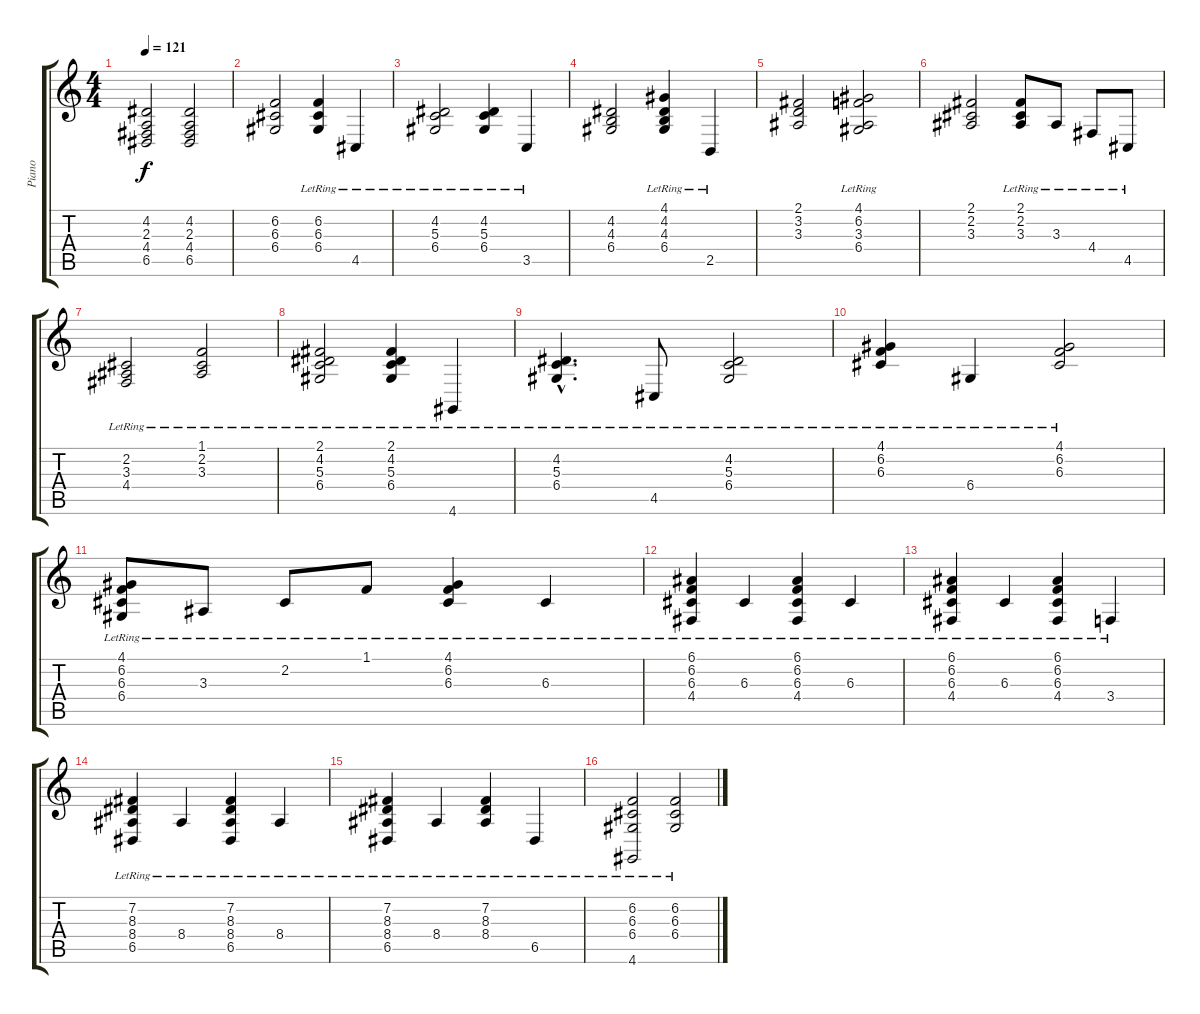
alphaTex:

\track ("Piano" "Piano") {instrument acousticgrandpiano}
\staff {score tabs}
\tuning (E4 B3 G3 D3 A2 E2) {hide}
\ts (4 4)
\tempo 121
\clef g2
\ks c
(4.2{t} 2.3{t} 4.4{t} 6.5{t}).2{dy f} (4.2 2.3 4.4 6.5).2 |
(6.2 6.3 6.4).2 (6.2{lr} 6.3{lr} 6.4{lr}).4 4.5{lr}.4 |
(4.2{lr} 5.3 6.4).2 (4.2{lr} 5.3{lr} 6.4{lr}).4 3.5{lr}.4 |
(4.2 4.3 6.4).2 (4.1{lr} 4.2{lr} 4.3{lr} 6.4{lr}).4 2.5{lr}.4 |
(2.1 3.2 3.3).2 (4.1{lr} 6.2{lr} 3.3{lr} 6.4{lr}).2 |
(2.1 2.2 3.3).2 (2.1{lr} 2.2{lr} 3.3).8 3.3{lr}.8 4.4{lr}.8 4.5{lr}.8 |
(2.2 3.3 4.4{lr}).2 (1.1{lr} 2.2{lr} 3.3{lr}).2 |
(2.1{lr} 4.2 5.3 6.4).2 (2.1{lr} 4.2{lr} 5.3{lr} 6.4{lr}).4 4.6{lr}.4 |
(4.2{hac lr} 5.3{hac lr} 6.4{hac lr}).4{d} 4.5{lr}.8 (4.2{lr} 5.3{lr} 6.4{lr}).2 |
(4.1{lr} 6.2{lr} 6.3{lr}).4 6.4{lr}.4 (4.1{lr} 6.2{lr} 6.3{lr}).2 |
(4.1{lr} 6.2{lr} 6.3{lr} 6.4{lr}).8 3.3{lr}.8 2.2{lr}.8 1.1{lr}.8 (4.1{lr} 6.2{lr} 6.3{lr}).4 6.3{lr}.4 |
(6.1{lr} 6.2{lr} 6.3{lr} 4.4{lr}).4 6.3{lr}.4 (6.1{lr} 6.2{lr} 6.3{lr} 4.4{lr}).4 6.3{lr}.4 |
(6.1{lr} 6.2{lr} 6.3 4.4{lr}).4 6.3{lr}.4 (6.1{lr} 6.2{lr} 6.3{lr} 4.4{lr}).4 3.4{lr}.4 |
(7.2{lr} 8.3{lr} 8.4 6.5{lr}).4 8.4{lr}.4 (7.2{lr} 8.3{lr} 8.4 6.5{lr}).4 8.4{lr}.4 |
(7.2{lr} 8.3{lr} 8.4 6.5{lr}).4 8.4{lr}.4 (7.2{lr} 8.3{lr} 8.4{lr}).4 6.5{lr}.4 |
(6.2{lr} 6.3{lr} 6.4{lr} 4.6{lr}).2 (6.2{lr} 6.3{lr} 6.4{lr}).2
